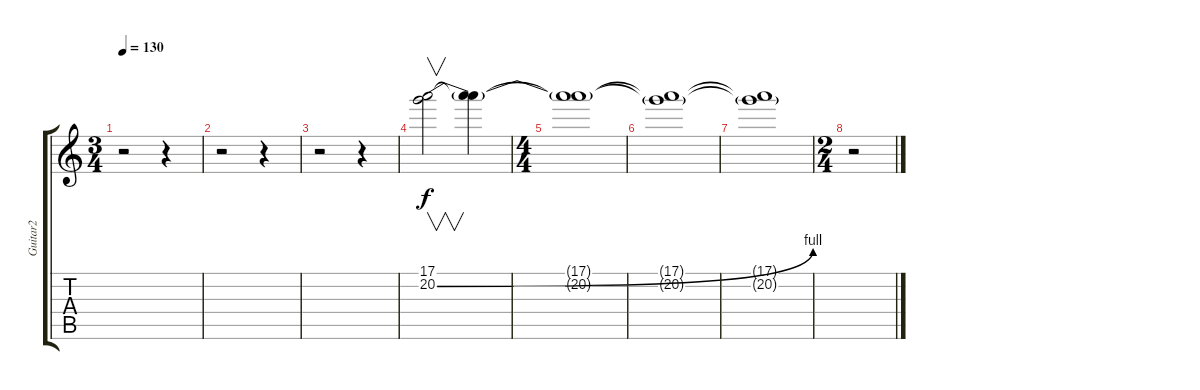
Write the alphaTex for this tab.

\track ("Guitar2" "Guitar2") {instrument distortionguitar}
\staff {score tabs}
\tuning (E4 B3 G3 D3 A2 E2) {hide}
\ts (3 4)
\tempo 130
\clef g2
\ks c
r.2{dy f} r.4 |
r.2 r.4 |
r.2 r.4 |
(17.1 20.2{be (bend 0 0 60 4)}).2{v} (17.1{t} 20.2{t}).4 |
\ts (4 4)
(17.1{t} 20.2{t}).1 |
(17.1{t} 20.2{t}).1 |
(17.1{t} 20.2{t}).1 |
\ts (2 4)
r.2
